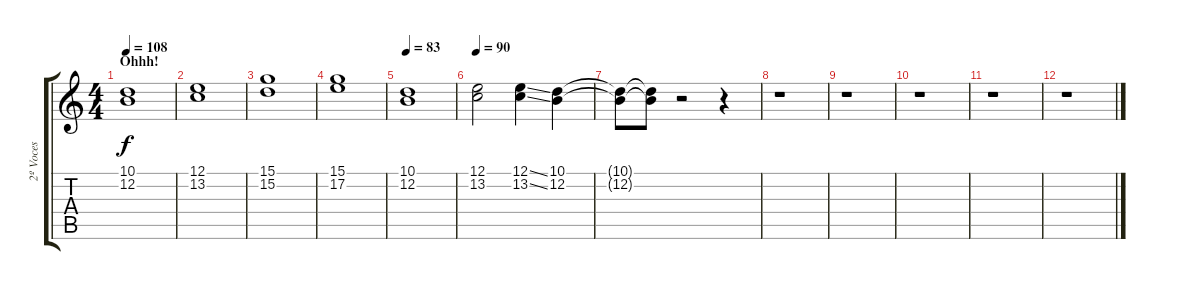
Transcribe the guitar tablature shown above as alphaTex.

\track ("2º Voces" "2º Voces") {instrument flute}
\staff {score tabs}
\tuning (E4 B3 G3 D3 A2 E2) {hide}
\ts (4 4)
\section ("" "Ohhh!")
\tempo 108
\clef g2
\ks c
(10.1 12.2).1{dy f} |
(12.1 13.2).1 |
(15.1 15.2).1 |
(15.1 17.2).1 |
\tempo 83
(10.1 12.2).1 |
\tempo 90
(12.1 13.2).2 (12.1{ss} 13.2{ss}).4 (10.1 12.2).4 |
(10.1{t} 12.2{t}).8 (10.1{t} 12.2{t}).8 r.2 r.4 |
r.1 |
r.1 |
r.1 |
r.1 |
r.1
